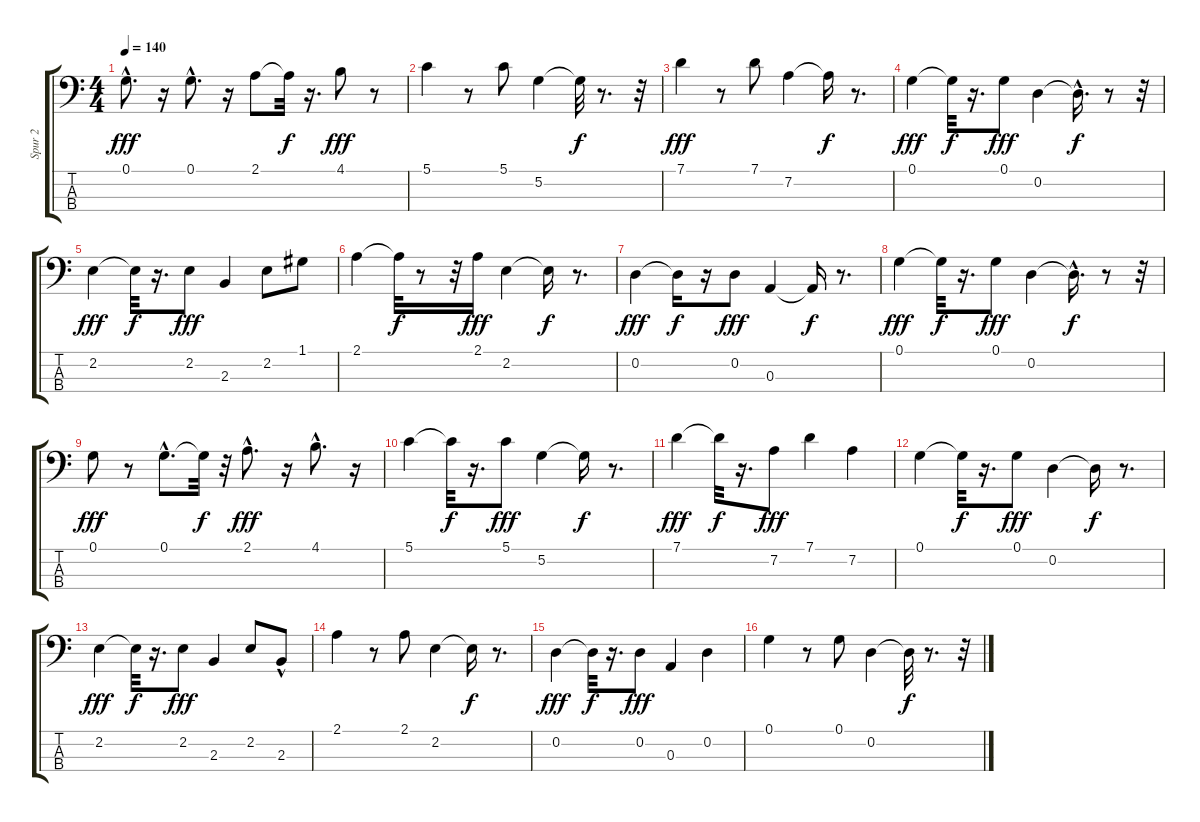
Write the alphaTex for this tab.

\track ("Spur 2" "Spur 2") {instrument electricbasspick}
\staff {score tabs}
\tuning (G2 D2 A1 E1) {hide}
\ts (4 4)
\tempo 140
\clef f4
\ks c
0.1{hac}.8{d dy fff} r.16 0.1{hac}.8{d} r.16 2.1.8 2.1{t}.32{dy f} r.16{d} 4.1.8{dy fff} r.8 |
5.1.4 r.8 5.1.8 5.2.4 5.2{t}.32{dy f} r.8{d} r.32 |
7.1.4{dy fff} r.8 7.1.8 7.2.4 7.2{t}.16{dy f} r.8{d} |
0.1.4{dy fff} 0.1{t}.32{dy f} r.16{d} 0.1.8{dy fff} 0.2.4 0.2{hac t}.16{d dy f} r.8 r.32 |
2.2.4{dy fff} 2.2{t}.32{dy f} r.16{d} 2.2.8{dy fff} 2.3.4 2.2.8 1.1.8 |
2.1.4 2.1{t}.32{dy f} r.8 r.32 2.1.16{dy fff} 2.2.4 2.2{t}.16{dy f} r.8{d} |
0.2.4{dy fff} 0.2{t}.16{dy f} r.16 0.2.8{dy fff} 0.3.4 0.3{t}.16{dy f} r.8{d} |
0.1.4{dy fff} 0.1{t}.32{dy f} r.16{d} 0.1.8{dy fff} 0.2.4 0.2{hac t}.16{d dy f} r.8 r.32 |
0.1.8{dy fff} r.8 0.1{hac}.8{d} 0.1{t}.32{dy f} r.32 2.1{hac}.8{d dy fff} r.16 4.1{hac}.8{d} r.16 |
5.1.4 5.1{t}.32{dy f} r.16{d} 5.1.8{dy fff} 5.2.4 5.2{t}.16{dy f} r.8{d} |
7.1.4{dy fff} 7.1{t}.32{dy f} r.16{d} 7.2.8{dy fff} 7.1.4 7.2.4 |
0.1.4 0.1{t}.32{dy f} r.16{d} 0.1.8{dy fff} 0.2.4 0.2{t}.16{dy f} r.8{d} |
2.2.4{dy fff} 2.2{t}.32{dy f} r.16{d} 2.2.8{dy fff} 2.3.4 2.2.8 2.3{hac}.8 |
2.1.4 r.8 2.1.8 2.2.4 2.2{t}.16{dy f} r.8{d} |
0.2.4{dy fff} 0.2{t}.32{dy f} r.16{d} 0.2.8{dy fff} 0.3.4 0.2.4 |
0.1.4 r.8 0.1.8 0.2.4 0.2{t}.32{dy f} r.8{d} r.32
